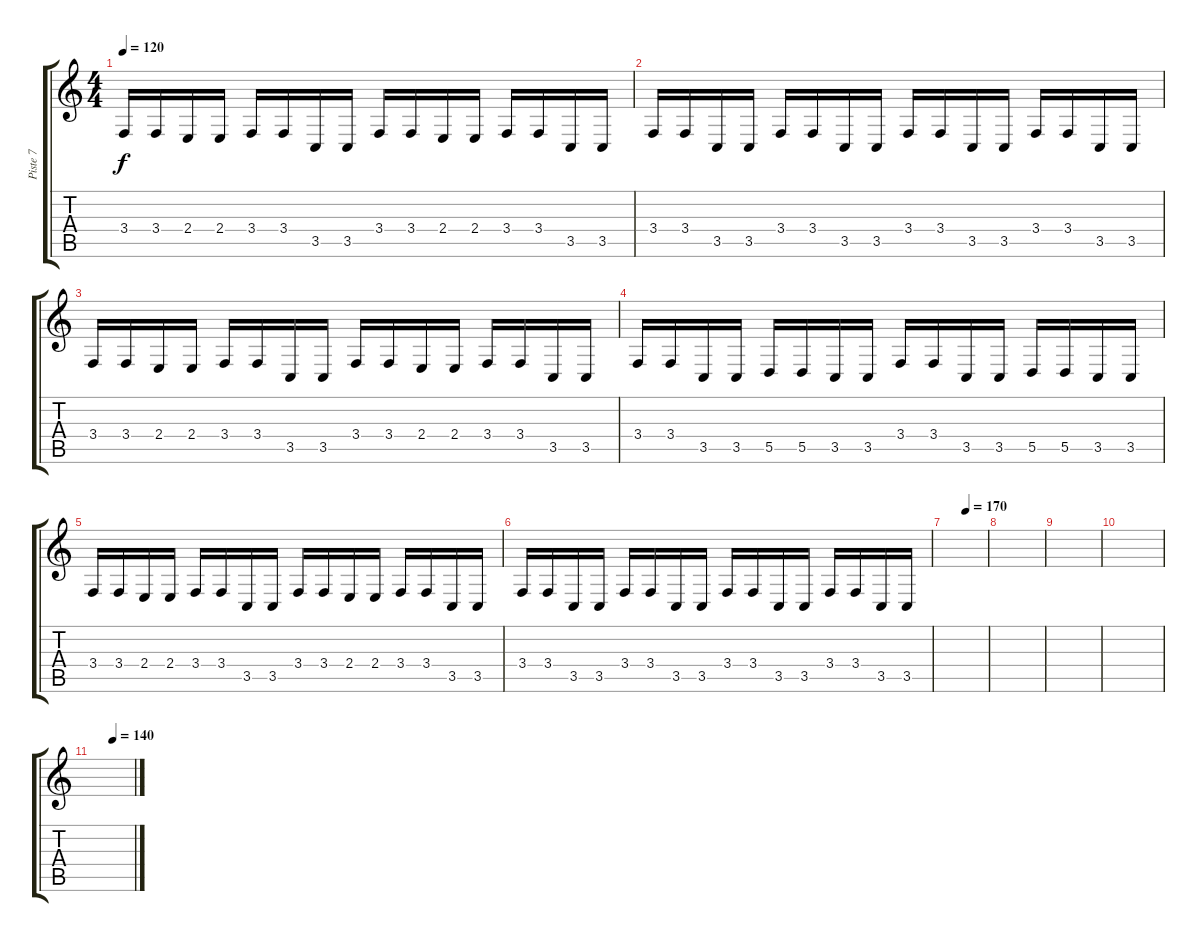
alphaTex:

\track ("Piste 7" "Piste 7") {instrument lead4chiff}
\staff {score tabs}
\tuning (E4 B3 G3 D3 A2 E2) {hide}
\ts (4 4)
\tempo 120
\clef g2
\ks c
3.4.16{dy f} 3.4.16 2.4.16 2.4.16 3.4.16 3.4.16 3.5.16 3.5.16 3.4.16 3.4.16 2.4.16 2.4.16 3.4.16 3.4.16 3.5.16 3.5.16 |
3.4.16 3.4.16 3.5.16 3.5.16 3.4.16 3.4.16 3.5.16 3.5.16 3.4.16 3.4.16 3.5.16 3.5.16 3.4.16 3.4.16 3.5.16 3.5.16 |
3.4.16 3.4.16 2.4.16 2.4.16 3.4.16 3.4.16 3.5.16 3.5.16 3.4.16 3.4.16 2.4.16 2.4.16 3.4.16 3.4.16 3.5.16 3.5.16 |
3.4.16 3.4.16 3.5.16 3.5.16 5.5.16 5.5.16 3.5.16 3.5.16 3.4.16 3.4.16 3.5.16 3.5.16 5.5.16 5.5.16 3.5.16 3.5.16 |
3.4.16 3.4.16 2.4.16 2.4.16 3.4.16 3.4.16 3.5.16 3.5.16 3.4.16 3.4.16 2.4.16 2.4.16 3.4.16 3.4.16 3.5.16 3.5.16 |
3.4.16 3.4.16 3.5.16 3.5.16 3.4.16 3.4.16 3.5.16 3.5.16 3.4.16 3.4.16 3.5.16 3.5.16 3.4.16 3.4.16 3.5.16 3.5.16 |
\tempo (170 0.5)
|
|
|
|
\tempo (140 0.5)
